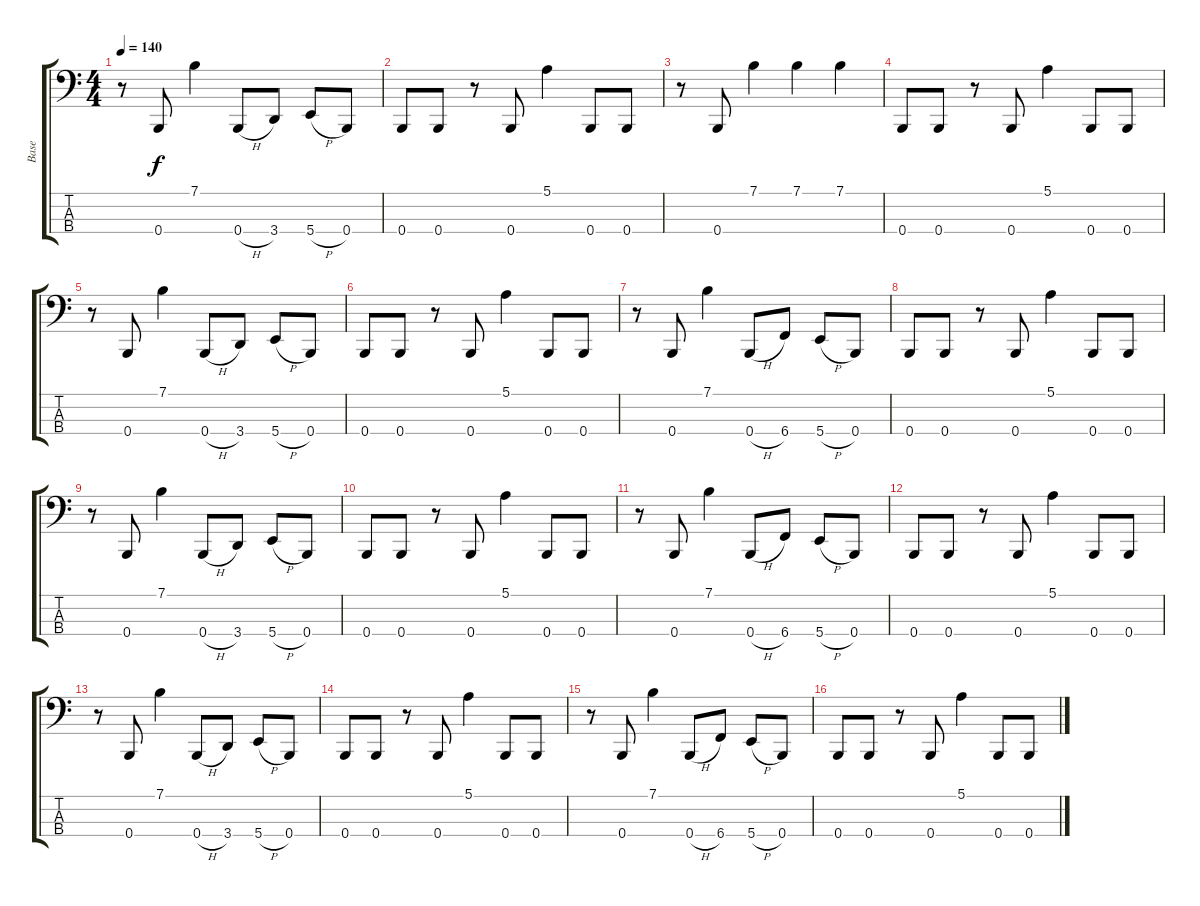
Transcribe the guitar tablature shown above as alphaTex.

\track ("Base" "Base") {instrument electricbasspick}
\staff {score tabs}
\tuning (E2 B1 Gb1 B0) {hide}
\ts (4 4)
\tempo 140
\clef f4
\ks c
r.8{dy f} 0.4.8 7.1.4 0.4{h}.8 3.4.8 5.4{h}.8 0.4.8 |
0.4.8 0.4.8 r.8 0.4.8 5.1.4 0.4.8 0.4.8 |
r.8 0.4.8 7.1.4 7.1.4 7.1.4 |
0.4.8{volume 16} 0.4.8 r.8 0.4.8 5.1.4 0.4.8 0.4.8 |
r.8 0.4.8 7.1.4 0.4{h}.8 3.4.8 5.4{h}.8 0.4.8 |
0.4.8 0.4.8 r.8 0.4.8 5.1.4 0.4.8 0.4.8 |
r.8 0.4.8 7.1.4 0.4{h}.8 6.4.8 5.4{h}.8 0.4.8 |
0.4.8{volume 16} 0.4.8 r.8 0.4.8 5.1.4 0.4.8 0.4.8 |
r.8 0.4.8 7.1.4 0.4{h}.8 3.4.8 5.4{h}.8 0.4.8 |
0.4.8 0.4.8 r.8 0.4.8 5.1.4 0.4.8 0.4.8 |
r.8 0.4.8 7.1.4 0.4{h}.8 6.4.8 5.4{h}.8 0.4.8 |
0.4.8{volume 16} 0.4.8 r.8 0.4.8 5.1.4 0.4.8 0.4.8 |
r.8 0.4.8 7.1.4 0.4{h}.8 3.4.8 5.4{h}.8 0.4.8 |
0.4.8 0.4.8 r.8 0.4.8 5.1.4 0.4.8 0.4.8 |
r.8 0.4.8 7.1.4 0.4{h}.8 6.4.8 5.4{h}.8 0.4.8 |
0.4.8{volume 16} 0.4.8 r.8 0.4.8 5.1.4 0.4.8 0.4.8
